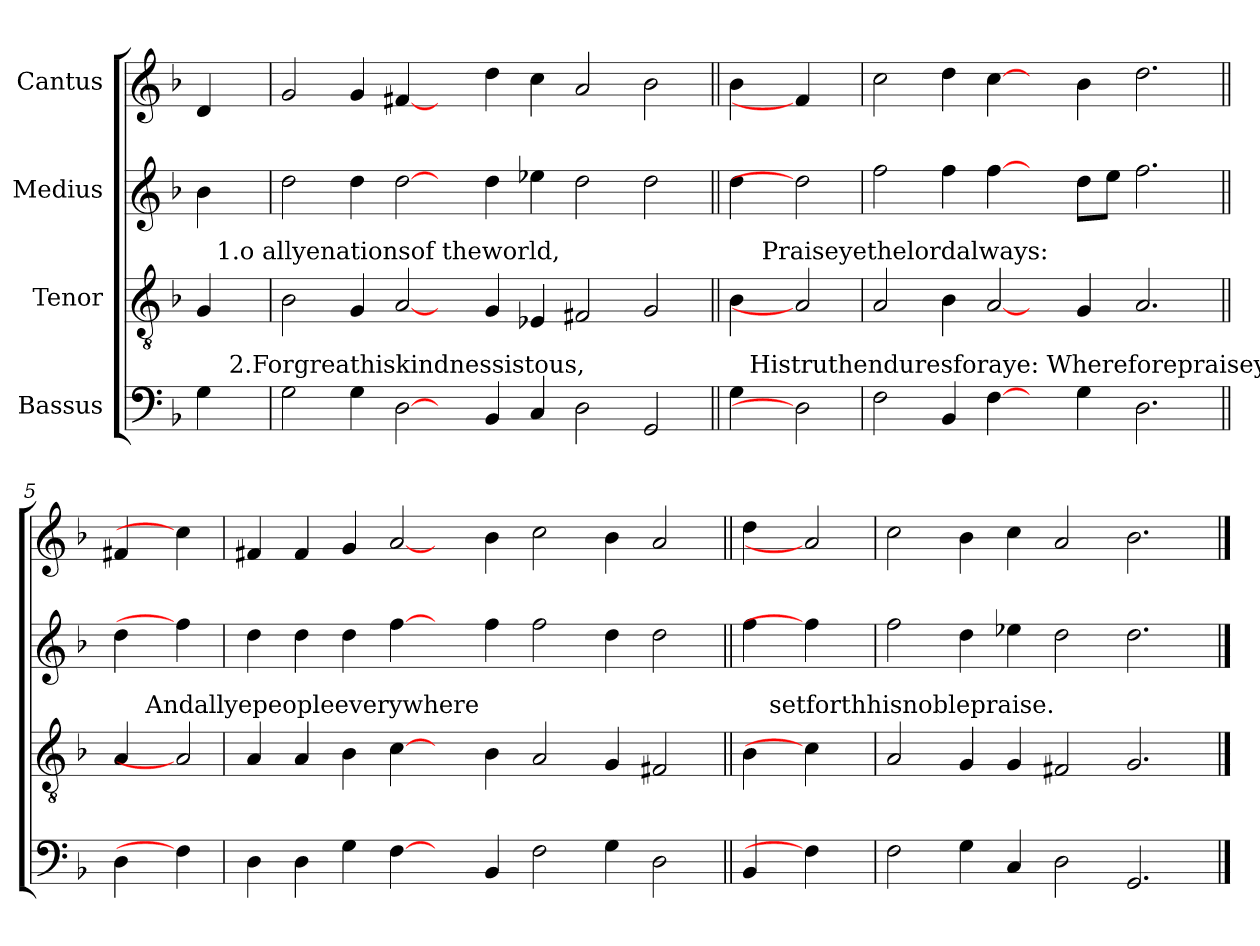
**kern	**kern	**kern	**kern
*part4	*part3	*part2	*part1
*staff4	*staff3	*staff2	*staff1
*I"Bassus	*I"Tenor	*I"Medius	*I"Cantus
*clefF4	*clefGv2	*clefG2	*clefG2
*ITrd7c12	*	*	*
*k[b-]	*k[b-]	*k[b-]	*k[b-]
*F:	*F:	*F:	*F:
=1	=1	=1	=1
!	!	!LO:N:head=solid	!LO:N:head=solid
*^	*^	*	*
4GG\	16.ryy	4G/	16ryy	4b-\	4d</
!	!	!	!LO:TX:a:t=1.o allyenationsof theworld,	!	!
.	.	.	8.ryy	.	.
!	!LO:TX:a:t=2.Forgreathiskindnessistous,	!	!	!	!
.	8ryy	.	.	.	.
.	32ryy	.	.	.	.
=2	=2	=2	=2	=2	=2
!	!	!	!	!LO:N:head=open	!
*v	*v	*	*	*	*
*	*v	*v	*	*
2GG\	2B-\	2dd\	2g/
!	!	!LO:N:head=solid	!
4GG\	4G/	4dd\	4g/
!LO:N:head=open	!LO:N:head=open	!LO:N:head=open	!
[4DD\	[4A/	[4dd\	[4f#X/
4ryy	4ryy	4ryy	4ryy
!LO:N:head=solid	!	!LO:N:head=solid	!LO:N:head=solid
4BBB-/	4G/	4dd\	4dd\
!	!LO:N:head=solid	!LO:N:head=solid	!
4CC/	4E-X/	4ee-X\	4cc\
!LO:N:head=open	!	!LO:N:head=open	!LO:N:head=open
2DD\	2F#X/	2dd\	2a/
!	!	!LO:N:head=open	!
2GGG/	2G/	2dd\	2b-\
=3||	=3||	=3||	=3||
!	!LO:N:head=solid	!LO:N:head=solid	!LO:N:head=solid
*^	*^	*	*
4GG\	16ryy	4B-\	16.ryy	4dd\	4b-\
!	!LO:TX:a:t=Histruthenduresforaye&colon; Whereforepraiseyethelordourgod, Praiseyethelord,isay.	!	!	!	!
.	4..ryy	.	.	.	.
!	!	!	!LO:TX:a:t=Praiseyethelordalways&colon;	!	!
.	.	.	4ryy	.	.
!LO:N:head=open	!	!LO:N:head=open	!	!LO:N:head=open	!
4DD\]	.	4A/]	.	4dd\]	4f#/]
.	.	.	8ryy	.	.
.	.	.	32ryy	.	.
=4	=4	=4	=4	=4	=4
!	!	!LO:N:head=open	!	!	!
*v	*v	*	*	*	*
*	*v	*v	*	*
2FF\	2A/	2ff\	2cc>\
!LO:N:head=solid	!LO:N:head=solid	!LO:N:head=solid	!LO:N:head=solid
4BBB-/	4B-\	4ff\	4dd\
!	!LO:N:head=open	!	!
[4FF\	[4A/	[4ff\	[4cc\
4ryy	4ryy	4ryy	4ryy
!	!	!LO:N:head=solid	!LO:N:head=solid
4GG\	4G/	8dd\L	4b-\
!	!	!LO:N:head=solid	!
.	.	8ee\J	.
!LO:N:head=open	!LO:N:head=open	!	!LO:N:head=open
2.DD\	2.A/	2.ff\	2.dd\
=5||	=5||	=5||	=5||
!LO:N:head=solid	!LO:N:head=solid	!LO:N:head=solid	!LO:N:head=solid
*	*^	*	*
4DD\	4A/	8ryy	4dd\	4f#X</
!	!	!LO:TX:a:t=Andallyepeopleeverywhere	!	!
.	.	4.ryy	.	.
!	!LO:N:head=open	!	!	!
4FF\]	4A/]	.	4ff\]	4cc\]
=6	=6	=6	=6	=6
!LO:N:head=solid	!LO:N:head=solid	!	!LO:N:head=solid	!LO:N:head=solid
*	*v	*v	*	*
4DD\	4A/	4dd\	4f#X/
!LO:N:head=solid	!LO:N:head=solid	!LO:N:head=solid	!LO:N:head=solid
4DD\	4A/	4dd\	4f#/
!	!LO:N:head=solid	!LO:N:head=solid	!
4GG\	4B-\	4dd\	4g/
!	!	!	!LO:N:head=open
[4FF\	[4c\	[4ff\	[4a/
4ryy	4ryy	4ryy	4ryy
!LO:N:head=solid	!LO:N:head=solid	!LO:N:head=solid	!LO:N:head=solid
4BBB-/	4B-\	4ff\	4b-\
!	!LO:N:head=open	!	!
2FF\	2A/	2ff\	2cc\
!	!	!LO:N:head=solid	!LO:N:head=solid
4GG\	4G/	4dd\	4b-\
!LO:N:head=open	!	!LO:N:head=open	!LO:N:head=open
2DD\	2F#X/	2dd\	2a/
=7||	=7||	=7||	=7||
!LO:N:head=solid	!LO:N:head=solid	!LO:N:head=solid	!LO:N:head=solid
*	*^	*	*
4BBB-/	4B-\	16.ryy	4ff\	4dd\
!	!	!LO:TX:a:t=setforthhisnoblepraise.	!	!
.	.	4ryy	.	.
!	!	!	!	!LO:N:head=open
4FF\]	4c\]	.	4ff\]	4a/]
.	.	8ryy	.	.
.	.	32ryy	.	.
=8	=8	=8	=8	=8
!	!LO:N:head=open	!	!	!
*	*v	*v	*	*
2FF\	2A/	2ff\	2cc\
!	!	!LO:N:head=solid	!LO:N:head=solid
4GG\	4G/	4dd\	4b-\
!	!	!LO:N:head=solid	!
4CC/	4G/	4ee-X\	4cc\
!LO:N:head=open	!	!LO:N:head=open	!LO:N:head=open
2DD\	2F#X/	2dd\	2a/
!	!	!LO:N:head=open	!
2.GGG/	2.G/	2.dd\	2.b-\
==	==	==	==
*-	*-	*-	*-
